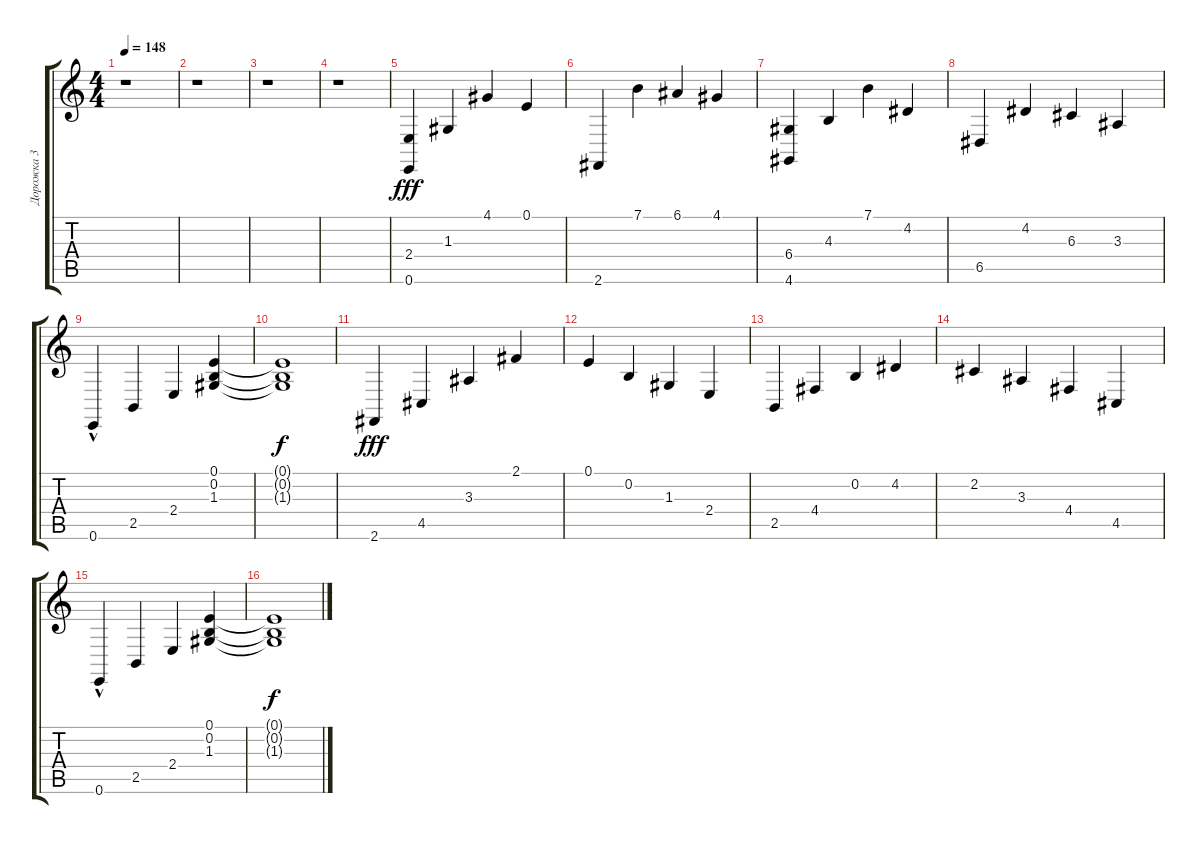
\track ("Дорожка 3" "Дорожка 3") {instrument brightacousticpiano}
\staff {score tabs}
\tuning (E4 B3 G3 D3 A2 E2) {hide}
\ts (4 4)
\tempo 148
\clef g2
\ks c
r.1{dy fff} |
r.1 |
r.1 |
r.1 |
(2.4 0.6).4 1.3.4 4.1.4 0.1.4 |
2.6.4 7.1.4 6.1.4 4.1.4 |
(6.4 4.6).4 4.3.4 7.1.4 4.2.4 |
6.5.4 4.2.4 6.3.4 3.3.4 |
0.6{hac}.4 2.5.4 2.4.4 (0.1 0.2 1.3).4 |
(0.1{t} 0.2{t} 1.3{t}).1{dy f} |
2.6.4{dy fff} 4.5.4 3.3.4 2.1.4 |
0.1.4 0.2.4 1.3.4 2.4.4 |
2.5.4 4.4.4 0.2.4 4.2.4 |
2.2.4 3.3.4 4.4.4 4.5.4 |
0.6{hac}.4 2.5.4 2.4.4 (0.1 0.2 1.3).4 |
(0.1{t} 0.2{t} 1.3{t}).1{dy f}
